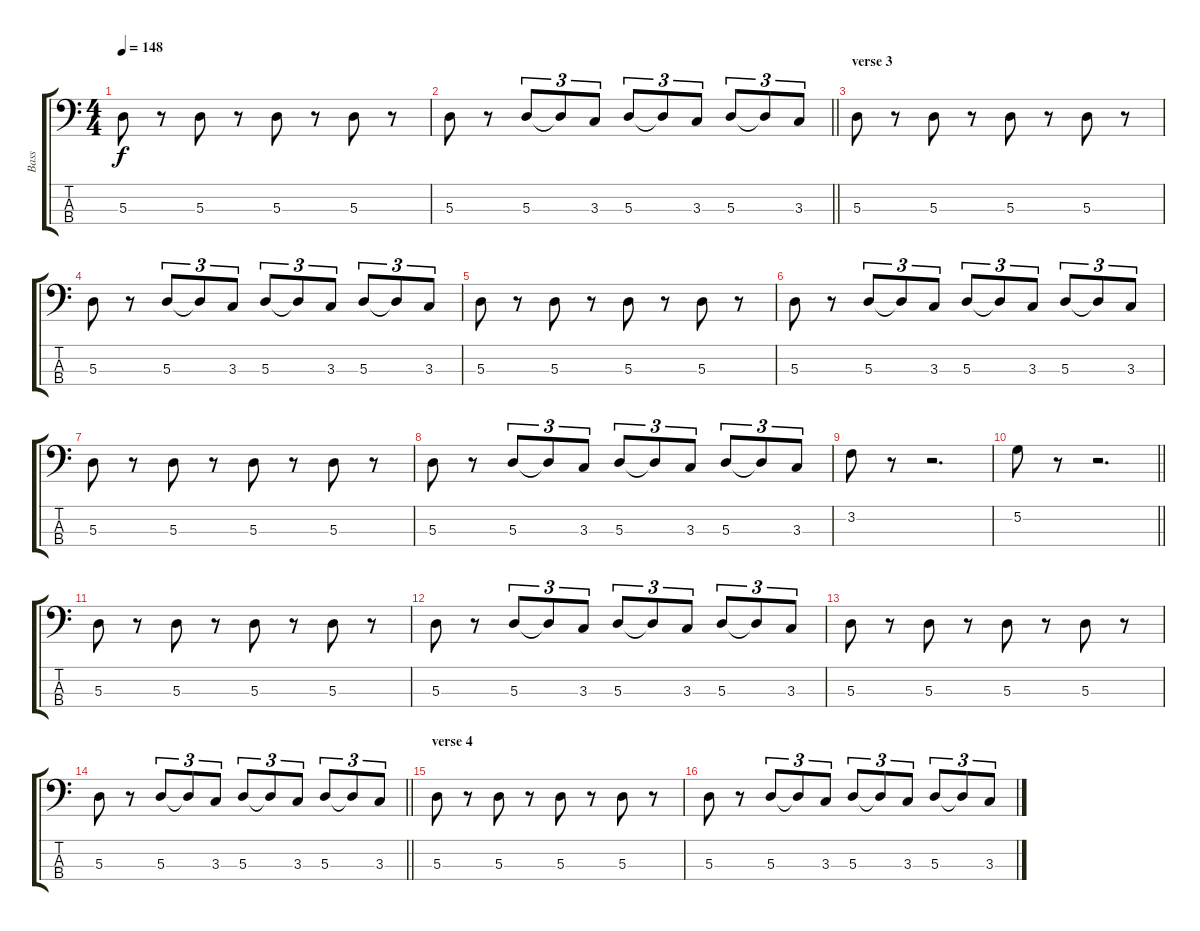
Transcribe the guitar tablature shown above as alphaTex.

\track ("Bass" "Bass") {instrument electricbassfinger}
\staff {score tabs}
\tuning (G2 D2 A1 E1) {hide}
\ts (4 4)
\tempo 148
\clef f4
\ks c
5.3.8{dy f} r.8 5.3.8 r.8 5.3.8 r.8 5.3.8 r.8 |
\barLineRight lightlight
5.3.8 r.8 5.3.8{tu (3 2)} 5.3{t}.8{tu (3 2)} 3.3.8{tu (3 2)} 5.3.8{tu (3 2)} 5.3{t}.8{tu (3 2)} 3.3.8{tu (3 2)} 5.3.8{tu (3 2)} 5.3{t}.8{tu (3 2)} 3.3.8{tu (3 2)} |
\section ("" "verse 3")
5.3.8 r.8 5.3.8 r.8 5.3.8 r.8 5.3.8 r.8 |
5.3.8 r.8 5.3.8{tu (3 2)} 5.3{t}.8{tu (3 2)} 3.3.8{tu (3 2)} 5.3.8{tu (3 2)} 5.3{t}.8{tu (3 2)} 3.3.8{tu (3 2)} 5.3.8{tu (3 2)} 5.3{t}.8{tu (3 2)} 3.3.8{tu (3 2)} |
5.3.8 r.8 5.3.8 r.8 5.3.8 r.8 5.3.8 r.8 |
5.3.8 r.8 5.3.8{tu (3 2)} 5.3{t}.8{tu (3 2)} 3.3.8{tu (3 2)} 5.3.8{tu (3 2)} 5.3{t}.8{tu (3 2)} 3.3.8{tu (3 2)} 5.3.8{tu (3 2)} 5.3{t}.8{tu (3 2)} 3.3.8{tu (3 2)} |
5.3.8 r.8 5.3.8 r.8 5.3.8 r.8 5.3.8 r.8 |
5.3.8 r.8 5.3.8{tu (3 2)} 5.3{t}.8{tu (3 2)} 3.3.8{tu (3 2)} 5.3.8{tu (3 2)} 5.3{t}.8{tu (3 2)} 3.3.8{tu (3 2)} 5.3.8{tu (3 2)} 5.3{t}.8{tu (3 2)} 3.3.8{tu (3 2)} |
3.2.8 r.8 r.2{d} |
\barLineRight lightlight
5.2.8 r.8 r.2{d} |
5.3.8 r.8 5.3.8 r.8 5.3.8 r.8 5.3.8 r.8 |
5.3.8 r.8 5.3.8{tu (3 2)} 5.3{t}.8{tu (3 2)} 3.3.8{tu (3 2)} 5.3.8{tu (3 2)} 5.3{t}.8{tu (3 2)} 3.3.8{tu (3 2)} 5.3.8{tu (3 2)} 5.3{t}.8{tu (3 2)} 3.3.8{tu (3 2)} |
5.3.8 r.8 5.3.8 r.8 5.3.8 r.8 5.3.8 r.8 |
\barLineRight lightlight
5.3.8 r.8 5.3.8{tu (3 2)} 5.3{t}.8{tu (3 2)} 3.3.8{tu (3 2)} 5.3.8{tu (3 2)} 5.3{t}.8{tu (3 2)} 3.3.8{tu (3 2)} 5.3.8{tu (3 2)} 5.3{t}.8{tu (3 2)} 3.3.8{tu (3 2)} |
\section ("" "verse 4")
5.3.8 r.8 5.3.8 r.8 5.3.8 r.8 5.3.8 r.8 |
5.3.8 r.8 5.3.8{tu (3 2)} 5.3{t}.8{tu (3 2)} 3.3.8{tu (3 2)} 5.3.8{tu (3 2)} 5.3{t}.8{tu (3 2)} 3.3.8{tu (3 2)} 5.3.8{tu (3 2)} 5.3{t}.8{tu (3 2)} 3.3.8{tu (3 2)}
